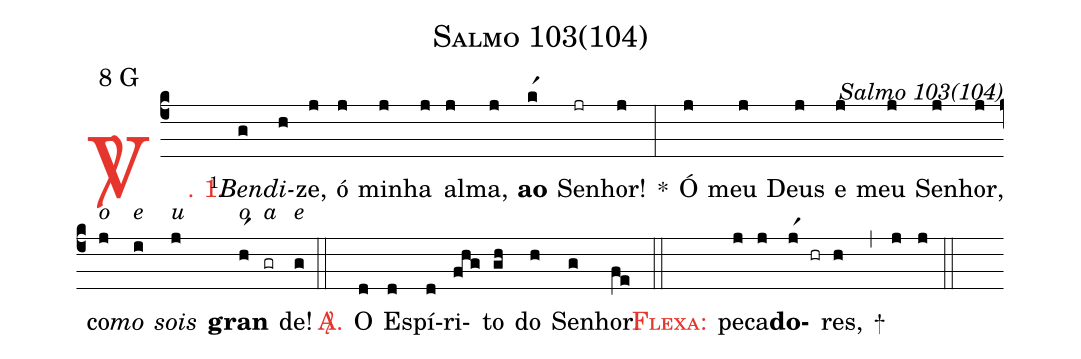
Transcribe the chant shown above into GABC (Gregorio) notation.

name: Salmo 103(104);
mode: 8;
mode-differentia: G;
commentary: Salmo 103(104);
%%
(c4)

<c><sp>V/</sp>. 1.</c>() <v>\VSup{1}</v><i>Ben</i>(g)<i>di(h)</i>ze,(j) ó(j) mi(j)nha(j) al(j)ma,(j) <b>ao</b>(kr1) Se(jr)nhor!(j) *(:) Ó(j) meu(j) Deus(j) e(j) meu(j) Se(j)nhor,(j) co<alt>o</alt>(j)<i>mo</i><alt>e</alt>(i) <i>sois</i><alt>u</alt>(j) <b>gran</b><alt>o</alt>(hr1)<alt>a</alt>(gr)de!<alt>e</alt>(g)

(::)

<nlba><c><sp>A/</sp>.</c>() O</nlba>(d) Es(d)pí(d)ri(fhg)to(gh) do(h) Se(g)nhor.(fe)

(::)

<nlba><c><sc>Flexa:</sc></c>() pe</nlba>(j)ca(j)<b>do</b>(jr1 hr)res,(h) +(,) (j) (j)

(::)
